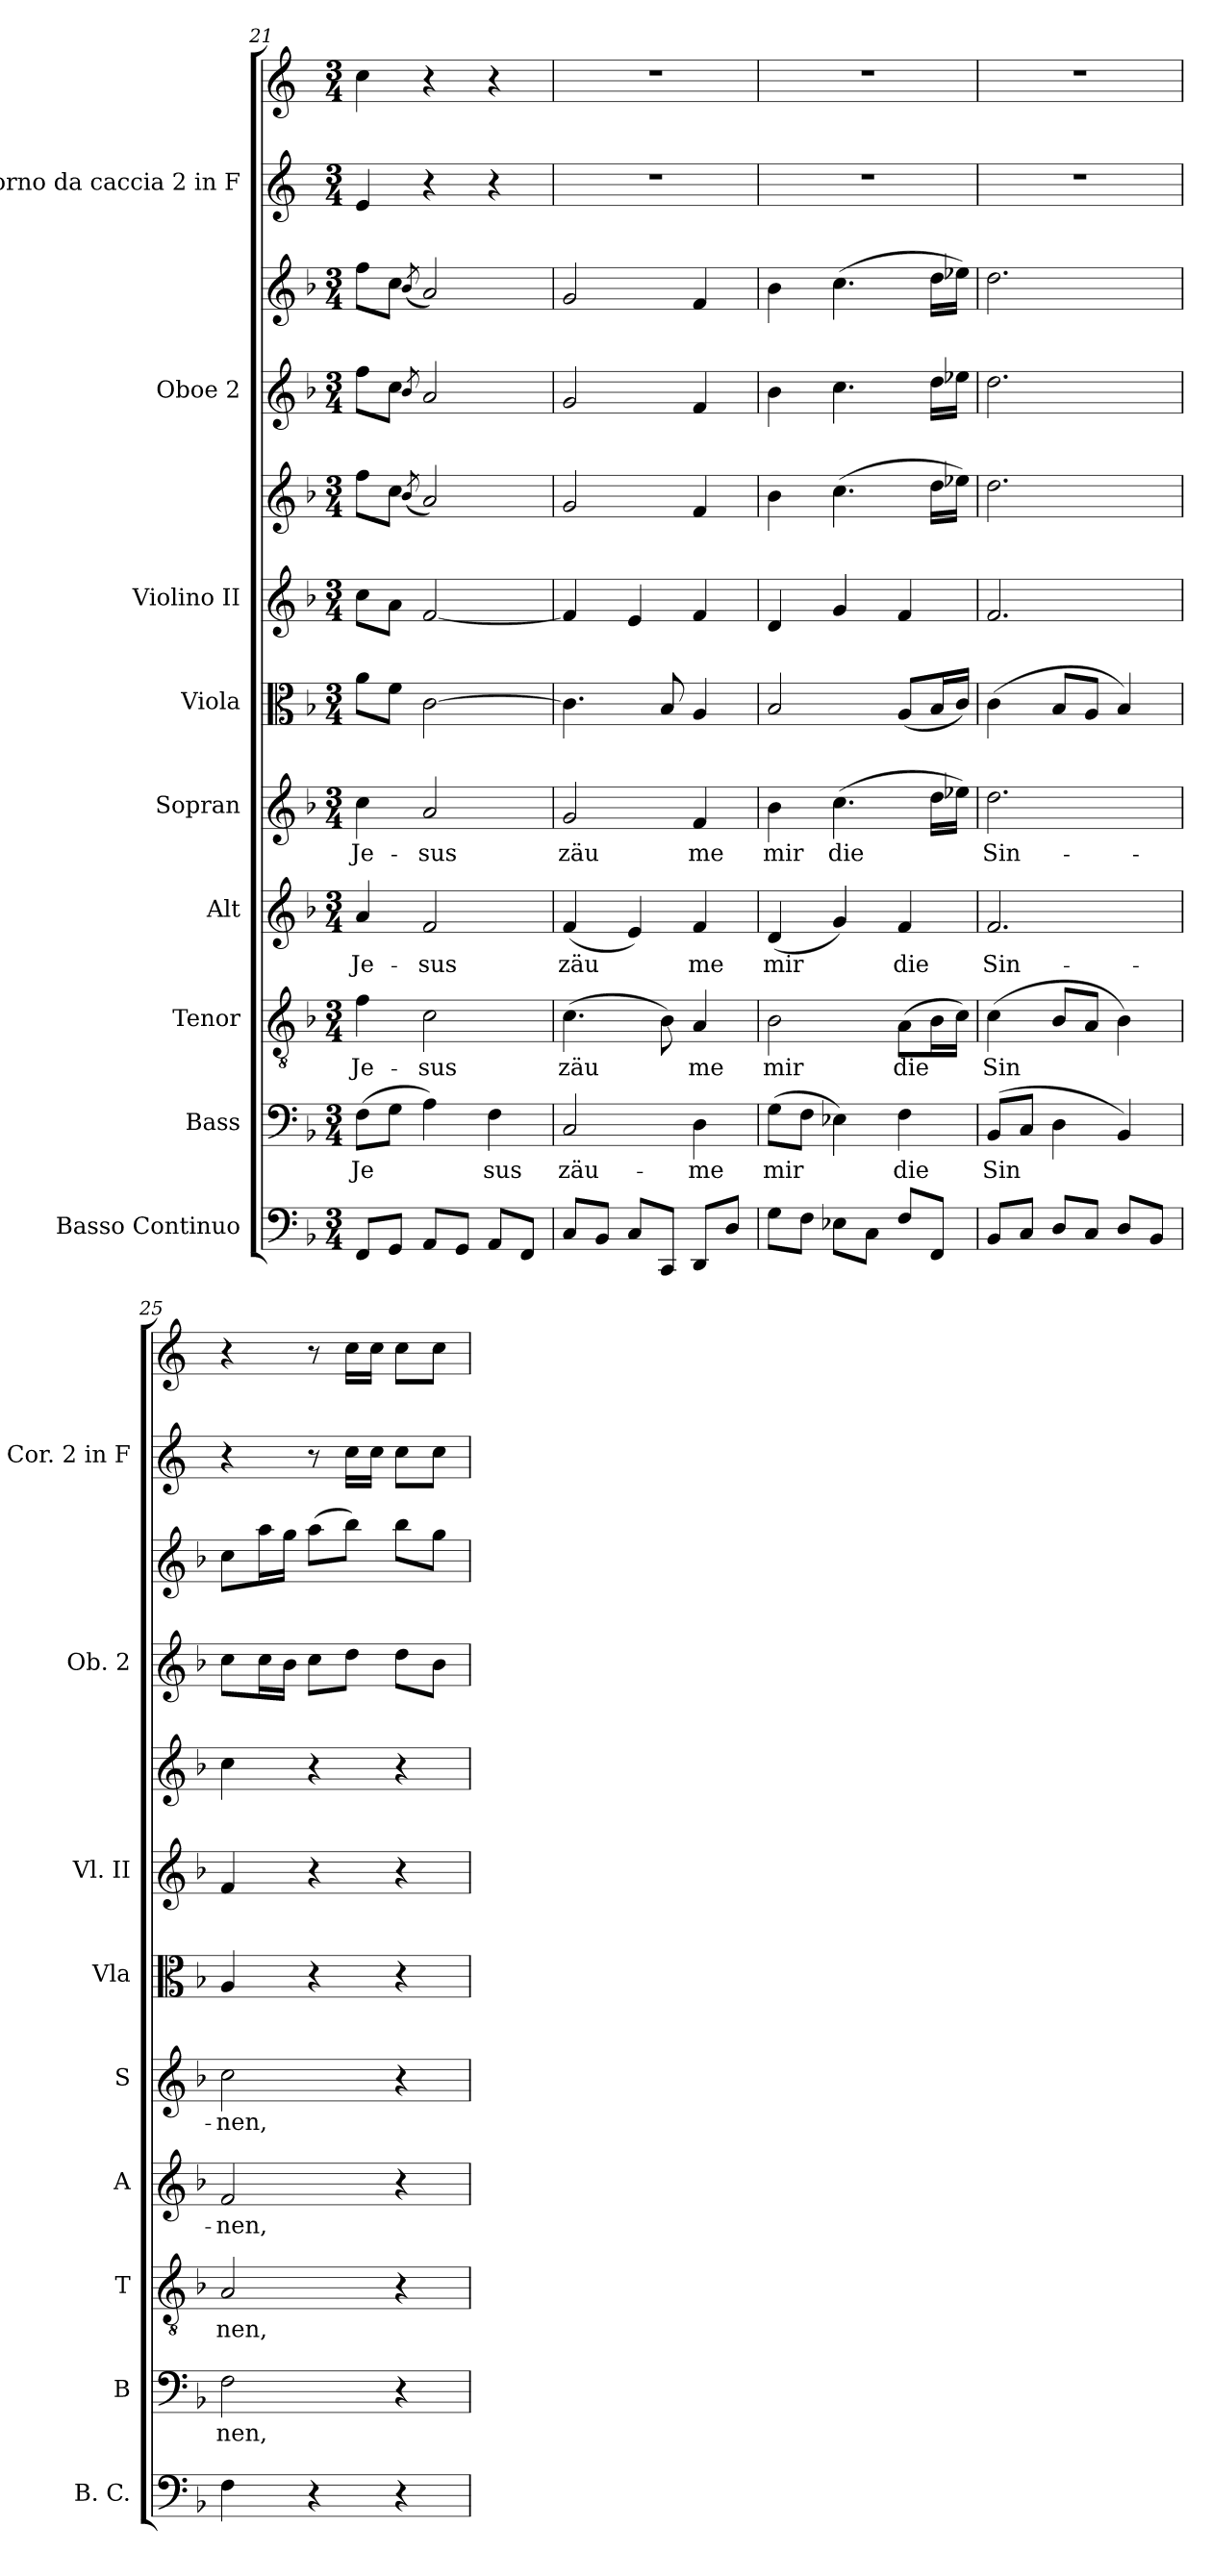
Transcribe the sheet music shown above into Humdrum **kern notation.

**kern	**kern	**text	**kern	**text	**kern	**text	**kern	**text	**kern	**kern	**kern	**kern	**kern	**kern	**kern
*part9	*part8	*part8	*part7	*part7	*part6	*part6	*part5	*part5	*part4	*part3	*part3	*part2	*part2	*part1	*part1
*staff12	*staff11	*staff11	*staff10	*staff10	*staff9	*staff9	*staff8	*staff8	*staff7	*staff6	*staff5	*staff4	*staff3	*staff2	*staff1
*I"Basso Continuo	*I"Bass	*	*I"Tenor	*	*I"Alt	*	*I"Sopran	*	*I"Viola	*I"Violino II	*	*I"Oboe 2	*	*I"Corno da caccia 2 in F	*
*I'B. C.	*I'B	*	*I'T	*	*I'A	*	*I'S	*	*I'Vla	*I'Vl. II	*	*I'Ob. 2	*	*I'Cor. 2 in F	*
!!LO:PB:g=z
*clefF4	*clefF4	*	*clefGv2	*	*clefG2	*	*clefG2	*	*clefC3	*clefG2	*clefG2	*clefG2	*clefG2	*clefG2	*clefG2
*	*	*	*	*	*	*	*	*	*	*	*	*	*	*ITrd4c7	*ITrd4c7
*k[b-]	*k[b-]	*	*k[b-]	*	*k[b-]	*	*k[b-]	*	*k[b-]	*k[b-]	*k[b-]	*k[b-]	*k[b-]	*k[b-]	*k[b-]
*M3/4	*M3/4	*	*M3/4	*	*M3/4	*	*M3/4	*	*M3/4	*M3/4	*M3/4	*M3/4	*M3/4	*M3/4	*M3/4
=21	=21	=21	=21	=21	=21	=21	=21	=21	=21	=21	=21	=21	=21	=21	=21
!	!	!LO:LY:b	!	!LO:LY:b	!	!LO:LY:b	!	!LO:LY:b	!	!	!	!	!	!	!
8FF/L	(8F\L	Je	4f\	Je-	4a/	Je-	4cc\	Je-	8a\L	8cc\L	8ff\L	8ff\L	8ff\L	4A/	4f\
8GG/J	8G\J	.	.	.	.	.	.	.	8f\J	8a\J	8cc\J	8cc\J	8cc\J	.	.
.	.	.	.	.	.	.	.	.	.	.	(8qb-/	8qb-/	(8qb-/	.	.
!	!	!	!	!LO:LY:b	!	!LO:LY:b	!	!LO:LY:b	!	!	!	!	!	!	!
8AA/L	4A\)	.	2c\	sus	2f/	sus	2a/	sus	[2c\	[2f/	2a/)	2a/	2a/)	4r	4r
8GG/J	.	.	.	.	.	.	.	.	.	.	.	.	.	.	.
!	!	!LO:LY:b	!	!	!	!	!	!	!	!	!	!	!	!	!
8AA/L	4F\	sus	.	.	.	.	.	.	.	.	.	.	.	4r	4r
8FF/J	.	.	.	.	.	.	.	.	.	.	.	.	.	.	.
=22	=22	=22	=22	=22	=22	=22	=22	=22	=22	=22	=22	=22	=22	=22	=22
!	!	!LO:LY:b	!	!LO:LY:b	!	!LO:LY:b	!	!LO:LY:b	!	!	!	!	!	!	!
8C/L	2C/	zäu-	(4.c\	zäu	(4f/	zäu	2g/	zäu	4.c\]	4f/]	2g/	2g/	2g/	2.r	2.r
8BB-/J	.	.	.	.	.	.	.	.	.	.	.	.	.	.	.
8C/L	.	.	.	.	4e/)	.	.	.	.	4e/	.	.	.	.	.
8CC/J	.	.	8B-\)	.	.	.	.	.	8B-/	.	.	.	.	.	.
!	!	!LO:LY:b	!	!LO:LY:b	!	!LO:LY:b	!	!LO:LY:b	!	!	!	!	!	!	!
8DD/L	4D\	me	4A/	me	4f/	me	4f/	me	4A/	4f/	4f/	4f/	4f/	.	.
8D/J	.	.	.	.	.	.	.	.	.	.	.	.	.	.	.
=23	=23	=23	=23	=23	=23	=23	=23	=23	=23	=23	=23	=23	=23	=23	=23
!	!	!LO:LY:b	!	!LO:LY:b	!	!LO:LY:b	!	!LO:LY:b	!	!	!	!	!	!	!
8G\L	(8G\L	mir	2B-\	mir	(4d/	mir	4b-\	mir	2B-/	4d/	4b-\	4b-\	4b-\	2.r	2.r
8F\J	8F\J	.	.	.	.	.	.	.	.	.	.	.	.	.	.
!	!	!	!	!	!	!	!	!LO:LY:b	!	!	!	!	!	!	!
8E-X\L	4E-X\)	.	.	.	4g/)	.	(4.cc\	die	.	4g/	(4.cc\	4.cc\	(4.cc\	.	.
8C\J	.	.	.	.	.	.	.	.	.	.	.	.	.	.	.
!	!	!LO:LY:b	!	!LO:LY:b	!	!LO:LY:b	!	!	!	!	!	!	!	!	!
8F/L	4F\	die	(8A\L	die	4f/	die	.	.	(8A/L	4f/	.	.	.	.	.
8FF/J	.	.	16B-\L	.	.	.	16dd\LL	.	16B-/L	.	16dd\LL	16dd\LL	16dd\LL	.	.
.	.	.	16c\JJ)	.	.	.	16ee-X\JJ)	.	16c/JJ)	.	16ee-X\JJ)	16ee-X\JJ	16ee-X\JJ)	.	.
=24	=24	=24	=24	=24	=24	=24	=24	=24	=24	=24	=24	=24	=24	=24	=24
!	!	!LO:LY:b	!	!LO:LY:b	!	!LO:LY:b	!	!LO:LY:b	!	!	!	!	!	!	!
8BB-/L	(8BB-/L	Sin	(4c\	Sin	2.f/	Sin-	2.dd\	Sin-	(4c\	2.f/	2.dd\	2.dd\	2.dd\	2.r	2.r
8C/J	8C/J	.	.	.	.	.	.	.	.	.	.	.	.	.	.
8D/L	4D\	.	8B-/L	.	.	.	.	.	8B-/L	.	.	.	.	.	.
8C/J	.	.	8A/J	.	.	.	.	.	8A/J	.	.	.	.	.	.
8D/L	4BB-/)	.	4B-\)	.	.	.	.	.	4B-/)	.	.	.	.	.	.
8BB-/J	.	.	.	.	.	.	.	.	.	.	.	.	.	.	.
!!LO:PB:g=z
=25	=25	=25	=25	=25	=25	=25	=25	=25	=25	=25	=25	=25	=25	=25	=25
!	!	!LO:LY:b	!	!LO:LY:b	!	!LO:LY:b	!	!LO:LY:b	!	!	!	!	!	!	!
4F\	2F\	nen,	2A/	nen,	2f/	nen,	2cc\	nen,	4A/	4f/	4cc\	8cc\L	8cc\L	4r	4r
.	.	.	.	.	.	.	.	.	.	.	.	16cc\L	16aa\L	.	.
.	.	.	.	.	.	.	.	.	.	.	.	16b-\JJ	16gg\JJ	.	.
4r	.	.	.	.	.	.	.	.	4r	4r	4r	8cc\L	(8aa\L	8r	8r
.	.	.	.	.	.	.	.	.	.	.	.	8dd\J	8bb-\J)	16f\LL	16f\LL
.	.	.	.	.	.	.	.	.	.	.	.	.	.	16f\JJ	16f\JJ
4r	4r	.	4r	.	4r	.	4r	.	4r	4r	4r	8dd\L	8bb-\L	8f\L	8f\L
.	.	.	.	.	.	.	.	.	.	.	.	8b-\J	8gg\J	8f\J	8f\J
=	=	=	=	=	=	=	=	=	=	=	=	=	=	=	=
*-	*-	*-	*-	*-	*-	*-	*-	*-	*-	*-	*-	*-	*-	*-	*-
